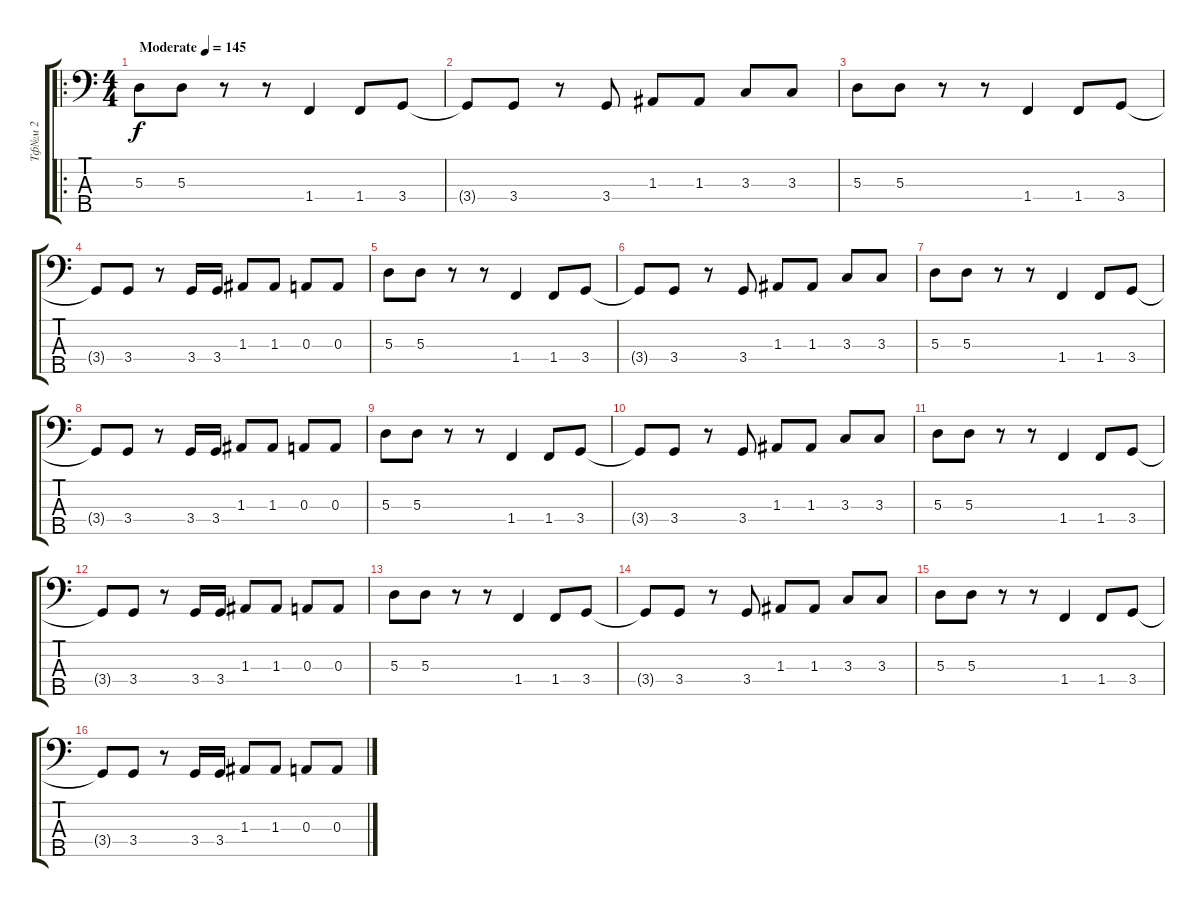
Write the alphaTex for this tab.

\track ("Тф№м 2" "Тф№м 2") {instrument electricbassfinger}
\staff {score tabs}
\tuning (G2 D2 A1 E1 B0) {hide}
\ro
\ts (4 4)
\tempo (145 "Moderate")
\clef f4
\ks c
5.3.8{dy f instrument electricbassfinger} 5.3.8 r.8 r.8 1.4.4 1.4.8 3.4.8 |
3.4{t}.8 3.4.8 r.8 3.4.8 1.3.8 1.3.8 3.3.8 3.3.8 |
5.3.8 5.3.8 r.8 r.8 1.4.4 1.4.8 3.4.8 |
3.4{t}.8 3.4.8 r.8 3.4.16 3.4.16 1.3.8 1.3.8 0.3.8 0.3.8 |
5.3.8 5.3.8 r.8 r.8 1.4.4 1.4.8 3.4.8 |
3.4{t}.8 3.4.8 r.8 3.4.8 1.3.8 1.3.8 3.3.8 3.3.8 |
5.3.8 5.3.8 r.8 r.8 1.4.4 1.4.8 3.4.8 |
3.4{t}.8 3.4.8 r.8 3.4.16 3.4.16 1.3.8 1.3.8 0.3.8 0.3.8 |
5.3.8 5.3.8 r.8 r.8 1.4.4 1.4.8 3.4.8 |
3.4{t}.8 3.4.8 r.8 3.4.8 1.3.8 1.3.8 3.3.8 3.3.8 |
5.3.8 5.3.8 r.8 r.8 1.4.4 1.4.8 3.4.8 |
3.4{t}.8 3.4.8 r.8 3.4.16 3.4.16 1.3.8 1.3.8 0.3.8 0.3.8 |
5.3.8 5.3.8 r.8 r.8 1.4.4 1.4.8 3.4.8 |
3.4{t}.8 3.4.8 r.8 3.4.8 1.3.8 1.3.8 3.3.8 3.3.8 |
5.3.8 5.3.8 r.8 r.8 1.4.4 1.4.8 3.4.8 |
3.4{t}.8 3.4.8 r.8 3.4.16 3.4.16 1.3.8 1.3.8 0.3.8 0.3.8
